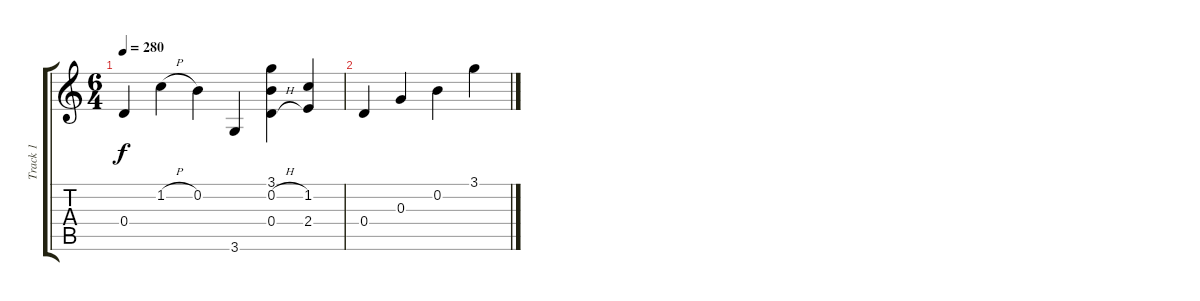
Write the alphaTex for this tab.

\track ("Track 1" "Track 1") {instrument acousticguitarnylon}
\staff {score tabs}
\tuning (E4 B3 G3 D3 A2 E2) {hide}
\ts (6 4)
\tempo 280
\clef g2
\ks c
0.4.4{dy f} 1.2{h}.4 0.2.4 3.6.4 (3.1 0.2{h} 0.4{h}).4 (1.2 2.4).4 |
0.4.4 0.3.4 0.2.4 3.1.4
